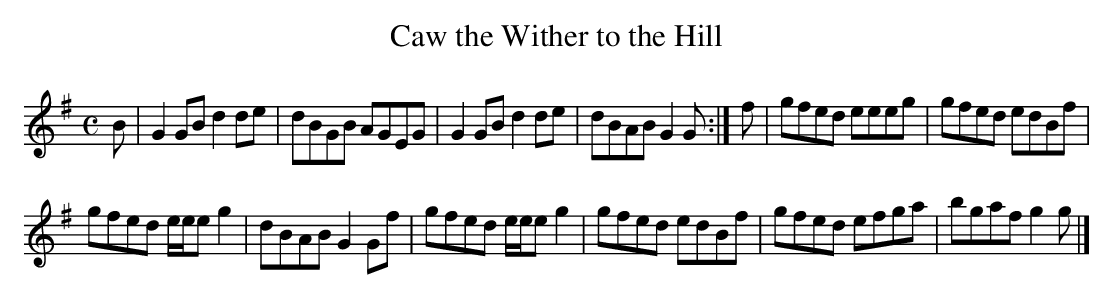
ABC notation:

X:1
T:Caw the Wither to the Hill
L:1/8
M:C
K:G
B|G2GB d2de|dBGB AGEG|G2GB d2de|dBAB G2G:|f|gfed eeeg|gfed edBf|
gfed e/e/e g2|dBAB G2Gf|gfed e/e/e g2|gfed edBf|gfed efga|bgaf g2g|]
